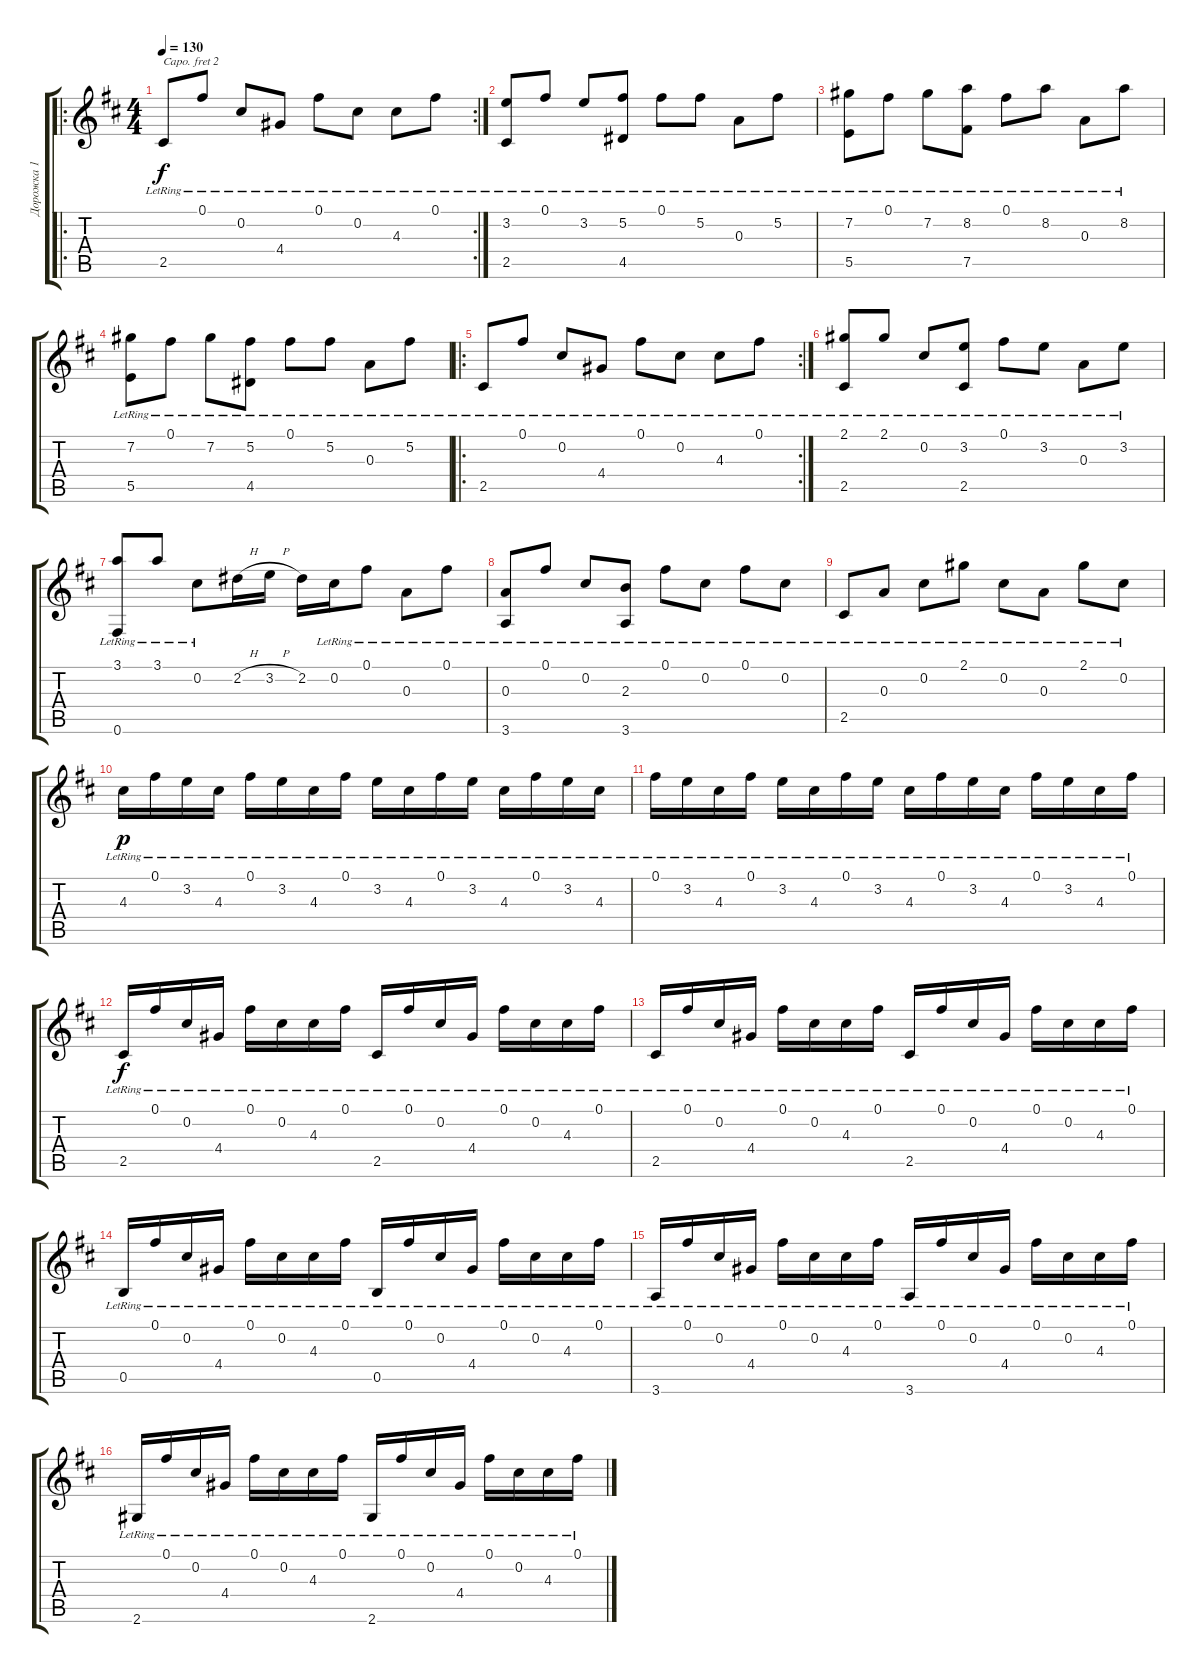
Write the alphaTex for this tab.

\track ("Дорожка 1" "Дорожка 1") {instrument acousticguitarnylon}
\staff {score tabs}
\capo 2
\tuning (E4 B3 G3 D3 A2 E2) {hide}
\ro
\rc 2
\ts (4 4)
\tempo 130
\clef g2
\ks bminor
2.5{lr}.8{dy f} 0.1{lr}.8 0.2{lr}.8 4.4{lr}.8 0.1{lr}.8 0.2{lr}.8 4.3{lr}.8 0.1{lr}.8 |
(3.2{lr} 2.5{lr}).8 0.1{lr}.8 3.2{lr}.8 (5.2{lr} 4.5{lr}).8 0.1{lr}.8 5.2{lr}.8 0.3{lr}.8 5.2{lr}.8 |
(7.2{lr} 5.5{lr}).8 0.1{lr}.8 7.2{lr}.8 (8.2{lr} 7.5{lr}).8 0.1{lr}.8 8.2{lr}.8 0.3{lr}.8 8.2{lr}.8 |
(7.2{lr} 5.5{lr}).8 0.1{lr}.8 7.2{lr}.8 (5.2{lr} 4.5{lr}).8 0.1{lr}.8 5.2{lr}.8 0.3{lr}.8 5.2{lr}.8 |
\ro
\rc 2
2.5{lr}.8 0.1{lr}.8 0.2{lr}.8 4.4{lr}.8 0.1{lr}.8 0.2{lr}.8 4.3{lr}.8 0.1{lr}.8 |
(2.1{lr} 2.5{lr}).8 2.1{lr}.8 0.2{lr}.8 (3.2{lr} 2.5{lr}).8 0.1{lr}.8 3.2{lr}.8 0.3{lr}.8 3.2{lr}.8 |
(3.1{lr} 0.6{lr}).8 3.1{lr}.8 0.2{lr}.8 2.2{h}.16 3.2{h}.16 2.2.16 0.2{lr}.16 0.1{lr}.8 0.3{lr}.8 0.1{lr}.8 |
(0.3{lr} 3.6{lr}).8 0.1{lr}.8 0.2{lr}.8 (2.3{lr} 3.6{lr}).8 0.1{lr}.8 0.2{lr}.8 0.1{lr}.8 0.2{lr}.8 |
2.5{lr}.8 0.3{lr}.8 0.2{lr}.8 2.1{lr}.8 0.2{lr}.8 0.3{lr}.8 2.1{lr}.8 0.2{lr}.8 |
4.3{lr}.16{dy p} 0.1{lr}.16 3.2{lr}.16 4.3{lr}.16 0.1{lr}.16 3.2{lr}.16 4.3{lr}.16 0.1{lr}.16 3.2{lr}.16 4.3{lr}.16 0.1{lr}.16 3.2{lr}.16 4.3{lr}.16 0.1{lr}.16 3.2{lr}.16 4.3{lr}.16 |
0.1{lr}.16 3.2{lr}.16 4.3{lr}.16 0.1{lr}.16 3.2{lr}.16 4.3{lr}.16 0.1{lr}.16 3.2{lr}.16 4.3{lr}.16 0.1{lr}.16 3.2{lr}.16 4.3{lr}.16 0.1{lr}.16 3.2{lr}.16 4.3{lr}.16 0.1{lr}.16 |
2.5{lr}.16{dy f} 0.1{lr}.16 0.2{lr}.16 4.4{lr}.16 0.1{lr}.16 0.2{lr}.16 4.3{lr}.16 0.1{lr}.16 2.5{lr}.16 0.1{lr}.16 0.2{lr}.16 4.4{lr}.16 0.1{lr}.16 0.2{lr}.16 4.3{lr}.16 0.1{lr}.16 |
2.5{lr}.16 0.1{lr}.16 0.2{lr}.16 4.4{lr}.16 0.1{lr}.16 0.2{lr}.16 4.3{lr}.16 0.1{lr}.16 2.5{lr}.16 0.1{lr}.16 0.2{lr}.16 4.4{lr}.16 0.1{lr}.16 0.2{lr}.16 4.3{lr}.16 0.1{lr}.16 |
0.5{lr}.16 0.1{lr}.16 0.2{lr}.16 4.4{lr}.16 0.1{lr}.16 0.2{lr}.16 4.3{lr}.16 0.1{lr}.16 0.5{lr}.16 0.1{lr}.16 0.2{lr}.16 4.4{lr}.16 0.1{lr}.16 0.2{lr}.16 4.3{lr}.16 0.1{lr}.16 |
3.6{lr}.16 0.1{lr}.16 0.2{lr}.16 4.4{lr}.16 0.1{lr}.16 0.2{lr}.16 4.3{lr}.16 0.1{lr}.16 3.6{lr}.16 0.1{lr}.16 0.2{lr}.16 4.4{lr}.16 0.1{lr}.16 0.2{lr}.16 4.3{lr}.16 0.1{lr}.16 |
2.6{lr}.16 0.1{lr}.16 0.2{lr}.16 4.4{lr}.16 0.1{lr}.16 0.2{lr}.16 4.3{lr}.16 0.1{lr}.16 2.6{lr}.16 0.1{lr}.16 0.2{lr}.16 4.4{lr}.16 0.1{lr}.16 0.2{lr}.16 4.3{lr}.16 0.1{lr}.16
